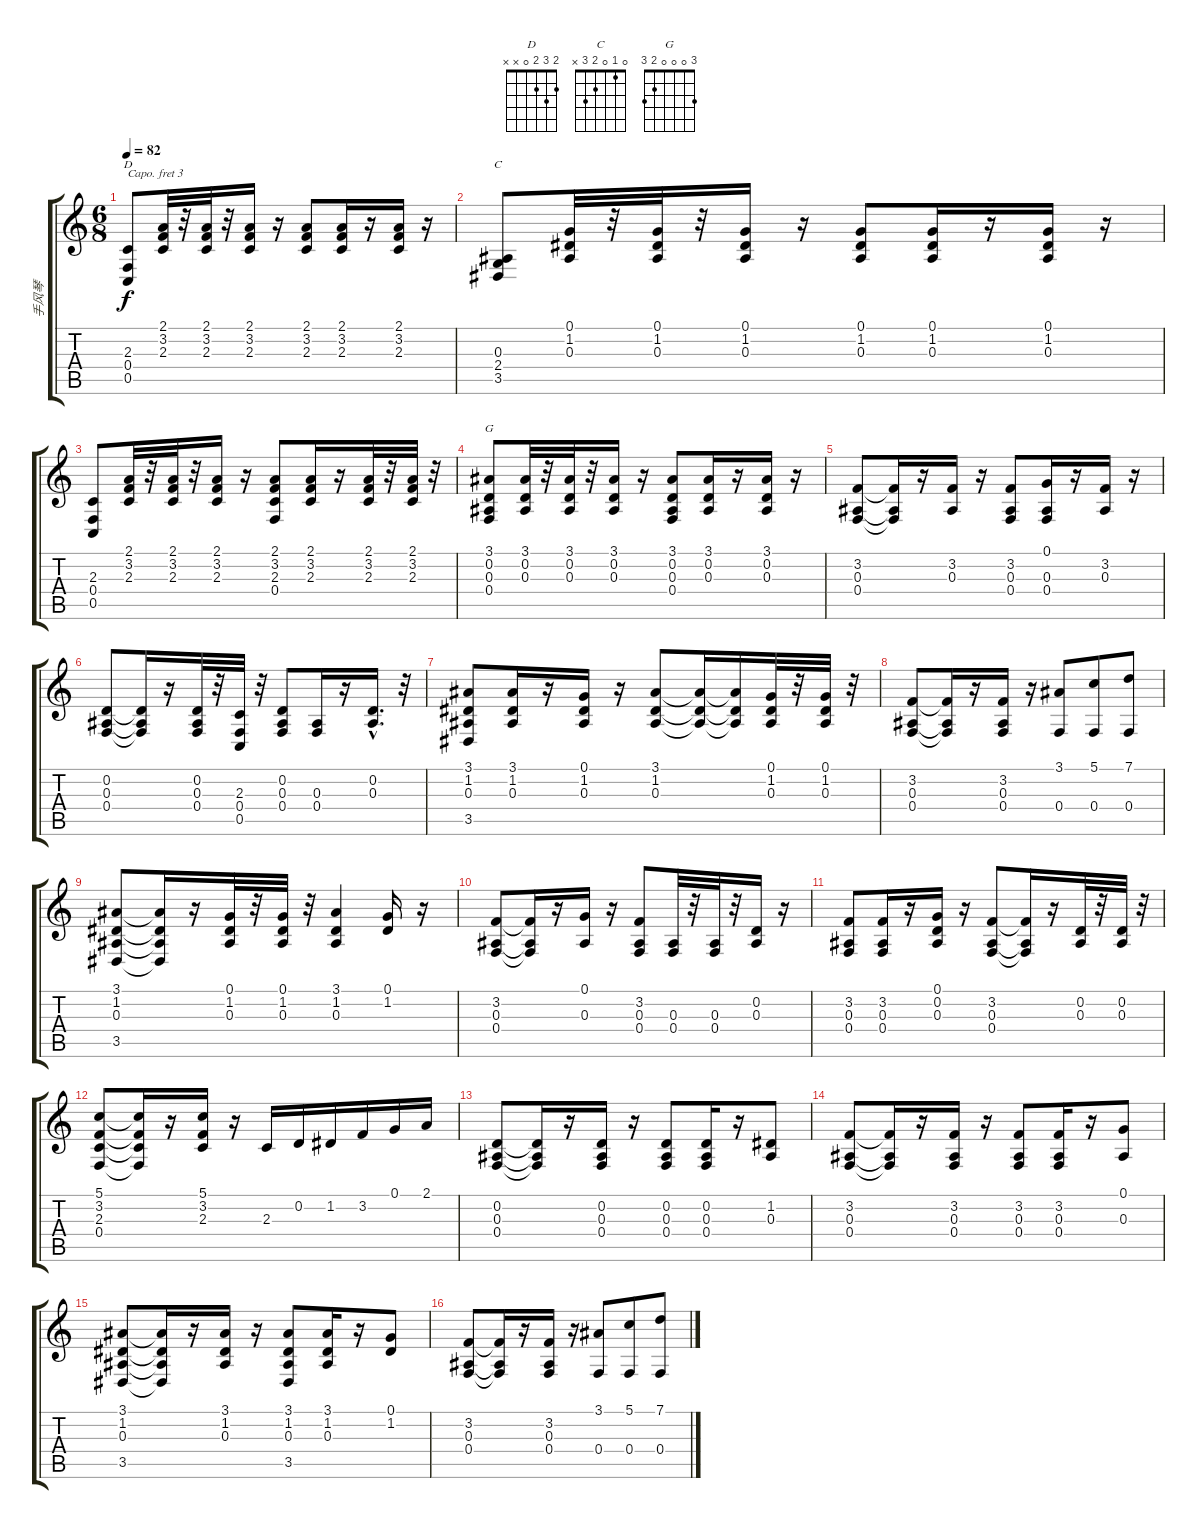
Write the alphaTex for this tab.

\track ("手风琴" "手风琴") {instrument accordion}
\staff {score tabs}
\capo 3
\tuning (E4 B3 G3 D3 A2 E2) {hide}
\chord ("D" 2 3 2 0 x x)
\chord ("C" 0 1 0 2 3 x)
\chord ("G" 3 0 0 0 2 3)
\ts (6 8)
\tempo 82
\clef g2
\ks c
(2.3 0.4 0.5).8{ch "D" dy f} (2.1 3.2 2.3).32 r.32 (2.1 3.2 2.3).32 r.32 (2.1 3.2 2.3).16 r.16 (2.1 3.2 2.3).8 (2.1 3.2 2.3).16 r.16 (2.1 3.2 2.3).16 r.16 |
(0.3 2.4 3.5).8{ch "C"} (0.1 1.2 0.3).32 r.32 (0.1 1.2 0.3).32 r.32 (0.1 1.2 0.3).16 r.16 (0.1 1.2 0.3).8 (0.1 1.2 0.3).16 r.16 (0.1 1.2 0.3).16 r.16 |
(2.3 0.4 0.5).8 (2.1 3.2 2.3).32 r.32 (2.1 3.2 2.3).32 r.32 (2.1 3.2 2.3).16 r.16 (2.1 3.2 2.3 0.4).8 (2.1 3.2 2.3).16 r.16 (2.1 3.2 2.3).32 r.32 (2.1 3.2 2.3).32 r.32 |
(3.1 0.2 0.3 0.4).8{ch "G"} (3.1 0.2 0.3).32 r.32 (3.1 0.2 0.3).32 r.32 (3.1 0.2 0.3).16 r.16 (3.1 0.2 0.3 0.4).8 (3.1 0.2 0.3).16 r.16 (3.1 0.2 0.3).16 r.16 |
(3.2 0.3 0.4).8 (3.2{t} 0.3{t} 0.4{t}).16 r.16 (3.2 0.3).16 r.16 (3.2 0.3 0.4).8 (0.1 0.3 0.4).16 r.16 (3.2 0.3).16 r.16 |
(0.2 0.3 0.4).8 (0.2{t} 0.3{t} 0.4{t}).16 r.16 (0.2 0.3 0.4).32 r.32 (2.3 0.4 0.5).32 r.32 (0.2 0.3 0.4).8 (0.3 0.4).16 r.16 (0.2{hac} 0.3{hac}).16{d} r.32 |
(3.1 1.2 0.3 3.5).8 (3.1 1.2 0.3).16 r.16 (0.1 1.2 0.3).16 r.16 (3.1 1.2 0.3).8 (3.1{t} 1.2{t} 0.3{t}).16 (3.1{t} 1.2{t} 0.3{t}).16 (0.1 1.2 0.3).32 r.32 (0.1 1.2 0.3).32 r.32 |
(3.2 0.3 0.4).8 (3.2{t} 0.3{t} 0.4{t}).16 r.16 (3.2 0.3 0.4).16 r.16 (3.1 0.4).8 (5.1 0.4).8 (7.1 0.4).8 |
(3.1 1.2 0.3 3.5).8 (3.1{t} 1.2{t} 0.3{t} 3.5{t}).16 r.16 (0.1 1.2 0.3).32 r.32 (0.1 1.2 0.3).32 r.32 (3.1 1.2 0.3).4 (0.1 1.2).16 r.16 |
(3.2 0.3 0.4).8 (3.2{t} 0.3{t} 0.4{t}).16 r.16 (0.1 0.3).16 r.16 (3.2 0.3 0.4).8 (0.3 0.4).32 r.32 (0.3 0.4).32 r.32 (0.2 0.3).16 r.16 |
(3.2 0.3 0.4).8 (3.2 0.3 0.4).16 r.16 (0.1 0.2 0.3).16 r.16 (3.2 0.3 0.4).8 (3.2{t} 0.3{t} 0.4{t}).16 r.16 (0.2 0.3).32 r.32 (0.2 0.3).32 r.32 |
(5.1 3.2 2.3 0.4).8 (5.1{t} 3.2{t} 2.3{t} 0.4{t}).16 r.16 (5.1 3.2 2.3).16 r.16 2.3.16 0.2.16 1.2.16 3.2.16 0.1.16 2.1.16 |
(0.2 0.3 0.4).8 (0.2{t} 0.3{t} 0.4{t}).16 r.16 (0.2 0.3 0.4).16 r.16 (0.2 0.3 0.4).8 (0.2 0.3 0.4).16 r.16 (1.2 0.3).8 |
(3.2 0.3 0.4).8 (3.2{t} 0.3{t} 0.4{t}).16 r.16 (3.2 0.3 0.4).16 r.16 (3.2 0.3 0.4).8 (3.2 0.3 0.4).16 r.16 (0.1 0.3).8 |
(3.1 1.2 0.3 3.5).8 (3.1{t} 1.2{t} 0.3{t} 3.5{t}).16 r.16 (3.1 1.2 0.3).16 r.16 (3.1 1.2 0.3 3.5).8 (3.1 1.2 0.3).16 r.16 (0.1 1.2).8 |
(3.2 0.3 0.4).8 (3.2{t} 0.3{t} 0.4{t}).16 r.16 (3.2 0.3 0.4).16 r.16 (3.1 0.4).8 (5.1 0.4).8 (7.1 0.4).8
